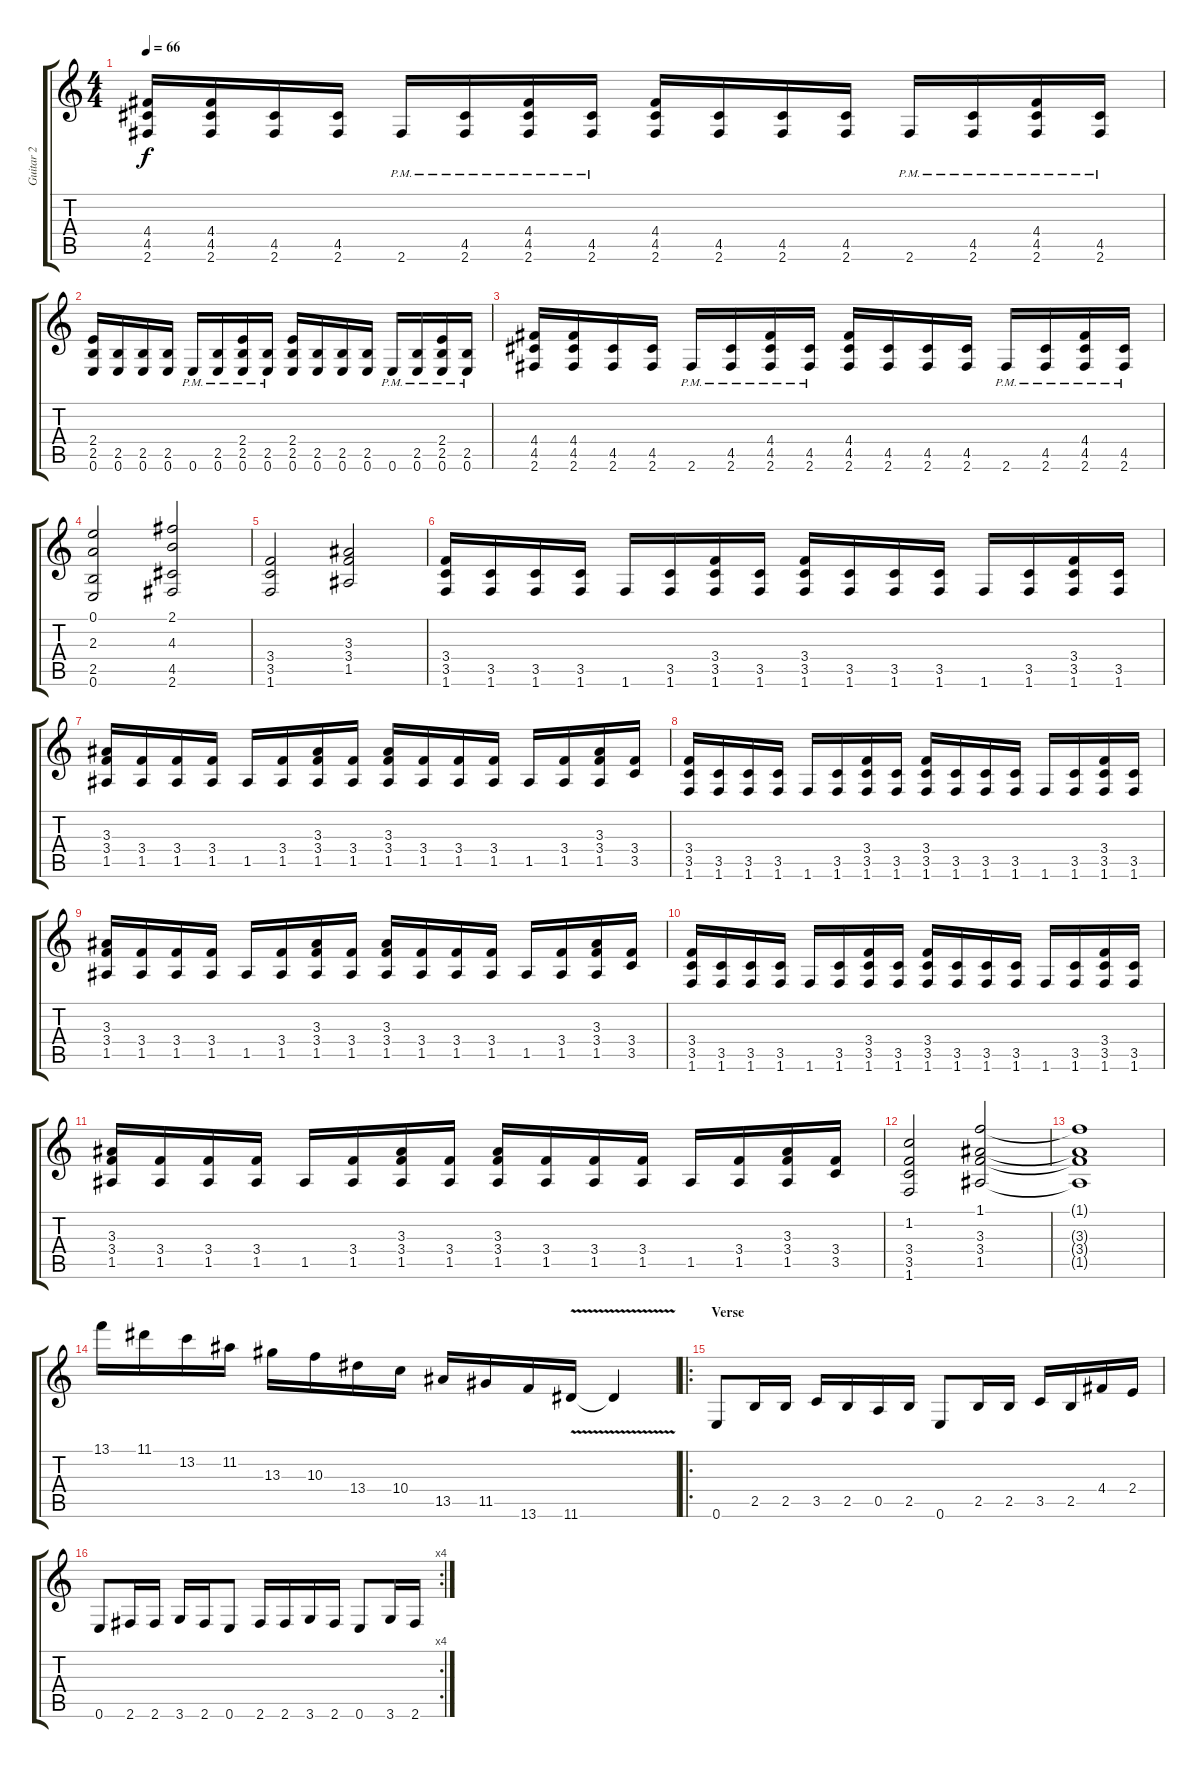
\track ("Guitar 2" "Guitar 2") {instrument distortionguitar}
\staff {score tabs}
\tuning (E4 B3 G3 D3 A2 E2) {hide}
\ts (4 4)
\tempo 66
\clef g2
\ks c
(4.4 4.5 2.6).16{dy f} (4.4 4.5 2.6).16 (4.5 2.6).16 (4.5 2.6).16 2.6{pm}.16 (4.5 2.6{pm}).16 (4.4 4.5 2.6{pm}).16 (4.5 2.6{pm}).16 (4.4 4.5 2.6).16 (4.5 2.6).16 (4.5 2.6).16 (4.5 2.6).16 2.6{pm}.16 (4.5 2.6{pm}).16 (4.4 4.5 2.6{pm}).16 (4.5 2.6{pm}).16 |
(2.4 2.5 0.6).16 (2.5 0.6).16 (2.5 0.6).16 (2.5 0.6).16 0.6{pm}.16 (2.5 0.6{pm}).16 (2.4 2.5 0.6{pm}).16 (2.5 0.6{pm}).16 (2.4 2.5 0.6).16 (2.5 0.6).16 (2.5 0.6).16 (2.5 0.6).16 0.6{pm}.16 (2.5 0.6{pm}).16 (2.4 2.5 0.6{pm}).16 (2.5 0.6{pm}).16 |
(4.4 4.5 2.6).16 (4.4 4.5 2.6).16 (4.5 2.6).16 (4.5 2.6).16 2.6{pm}.16 (4.5 2.6{pm}).16 (4.4 4.5 2.6{pm}).16 (4.5 2.6{pm}).16 (4.4 4.5 2.6).16 (4.5 2.6).16 (4.5 2.6).16 (4.5 2.6).16 2.6{pm}.16 (4.5 2.6{pm}).16 (4.4 4.5 2.6{pm}).16 (4.5 2.6{pm}).16 |
(0.1 2.3 2.5 0.6).2 (2.1 4.3 4.5 2.6).2 |
(3.4 3.5 1.6).2 (3.3 3.4 1.5).2 |
(3.4 3.5 1.6).16 (3.5 1.6).16 (3.5 1.6).16 (3.5 1.6).16 1.6.16 (3.5 1.6).16 (3.4 3.5 1.6).16 (3.5 1.6).16 (3.4 3.5 1.6).16 (3.5 1.6).16 (3.5 1.6).16 (3.5 1.6).16 1.6.16 (3.5 1.6).16 (3.4 3.5 1.6).16 (3.5 1.6).16 |
(3.3 3.4 1.5).16 (3.4 1.5).16 (3.4 1.5).16 (3.4 1.5).16 1.5.16 (3.4 1.5).16 (3.3 3.4 1.5).16 (3.4 1.5).16 (3.3 3.4 1.5).16 (3.4 1.5).16 (3.4 1.5).16 (3.4 1.5).16 1.5.16 (3.4 1.5).16 (3.3 3.4 1.5).16 (3.4 3.5).16 |
(3.4 3.5 1.6).16 (3.5 1.6).16 (3.5 1.6).16 (3.5 1.6).16 1.6.16 (3.5 1.6).16 (3.4 3.5 1.6).16 (3.5 1.6).16 (3.4 3.5 1.6).16 (3.5 1.6).16 (3.5 1.6).16 (3.5 1.6).16 1.6.16 (3.5 1.6).16 (3.4 3.5 1.6).16 (3.5 1.6).16 |
(3.3 3.4 1.5).16 (3.4 1.5).16 (3.4 1.5).16 (3.4 1.5).16 1.5.16 (3.4 1.5).16 (3.3 3.4 1.5).16 (3.4 1.5).16 (3.3 3.4 1.5).16 (3.4 1.5).16 (3.4 1.5).16 (3.4 1.5).16 1.5.16 (3.4 1.5).16 (3.3 3.4 1.5).16 (3.4 3.5).16 |
(3.4 3.5 1.6).16 (3.5 1.6).16 (3.5 1.6).16 (3.5 1.6).16 1.6.16 (3.5 1.6).16 (3.4 3.5 1.6).16 (3.5 1.6).16 (3.4 3.5 1.6).16 (3.5 1.6).16 (3.5 1.6).16 (3.5 1.6).16 1.6.16 (3.5 1.6).16 (3.4 3.5 1.6).16 (3.5 1.6).16 |
(3.3 3.4 1.5).16 (3.4 1.5).16 (3.4 1.5).16 (3.4 1.5).16 1.5.16 (3.4 1.5).16 (3.3 3.4 1.5).16 (3.4 1.5).16 (3.3 3.4 1.5).16 (3.4 1.5).16 (3.4 1.5).16 (3.4 1.5).16 1.5.16 (3.4 1.5).16 (3.3 3.4 1.5).16 (3.4 3.5).16 |
(1.2 3.4 3.5 1.6).2 (1.1 3.3 3.4 1.5).2 |
(1.1{t} 3.3{t} 3.4{t} 1.5{t}).1 |
13.1.16 11.1.16 13.2.16 11.2.16 13.3.16 10.3.16 13.4.16 10.4.16 13.5.16 11.5.16 13.6.16 11.6{v}.16 11.6{t}.4 |
\ro
\section ("" "Verse")
0.6.8{volume 15} 2.5.16 2.5.16 3.5.16 2.5.16 0.5.16 2.5.16 0.6.8 2.5.16 2.5.16 3.5.16 2.5.16 4.4.16 2.4.16 |
\rc 4
0.6.8 2.6.16 2.6.16 3.6.16 2.6.16 0.6.8 2.6.16 2.6.16 3.6.16 2.6.16 0.6.8 3.6.16 2.6.16
